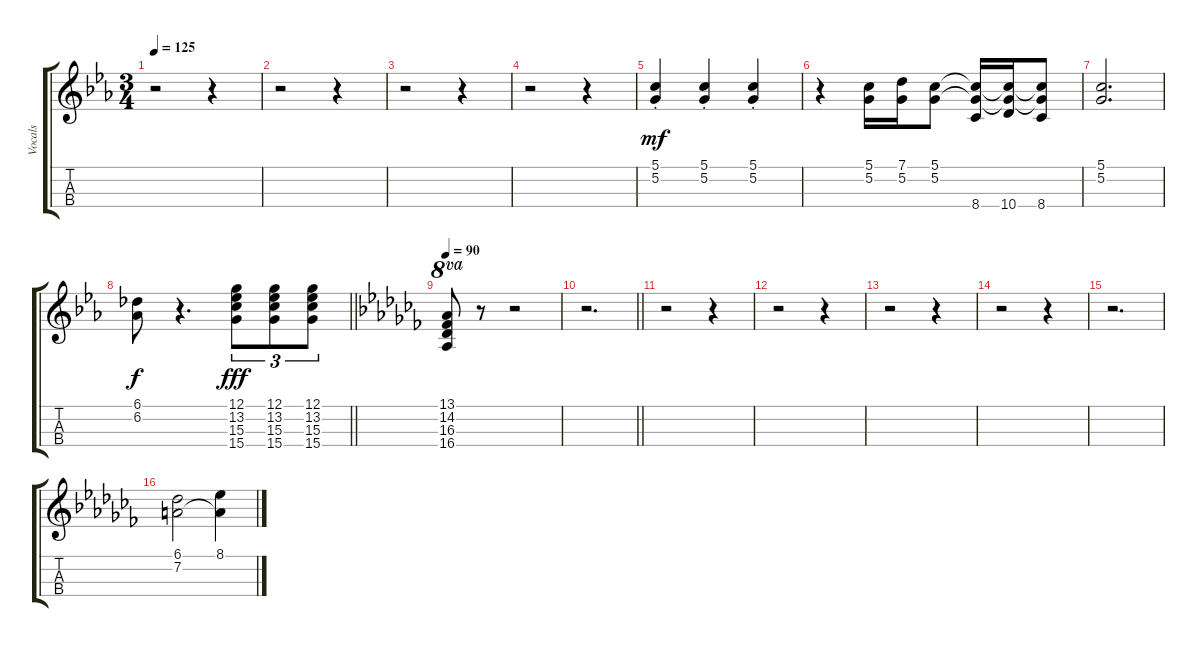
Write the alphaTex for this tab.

\track ("Vocals" "Vocals") {instrument choiraahs}
\staff {score tabs}
\tuning (G4 D4 A3 E3) {hide}
\ts (3 4)
\tempo 125
\clef g2
\ks eb
r.2{dy p} r.4 |
r.2 r.4 |
r.2 r.4 |
r.2 r.4 |
(5.1{st} 5.2{st}).4{dy mf} (5.1{st} 5.2{st}).4 (5.1{st} 5.2{st}).4 |
r.4 (5.1 5.2).16 (7.1 5.2).16 (5.1 5.2).8 (5.1{t} 5.2{t} 8.4).16 (5.1{t} 5.2{t} 10.4).16 (5.1{t} 5.2{t} 8.4).8 |
(5.1 5.2).2{d} |
\barLineRight lightlight
(6.1 6.2).8{dy f} r.4{d} (12.1 13.2 15.3 15.4).8{tu (3 2) dy fff} (12.1 13.2 15.3 15.4).8{tu (3 2)} (12.1 13.2 15.3 15.4).8{tu (3 2)} |
\tempo 90
\ks cb
(13.1 14.2 16.3 16.4).8{ot 8va} r.8 r.2 |
\barLineRight lightlight
r.2{d} |
r.2 r.4 |
r.2 r.4 |
r.2 r.4 |
r.2 r.4 |
r.2{d} |
(6.1 7.2).2 (8.1 7.2{t}).4
